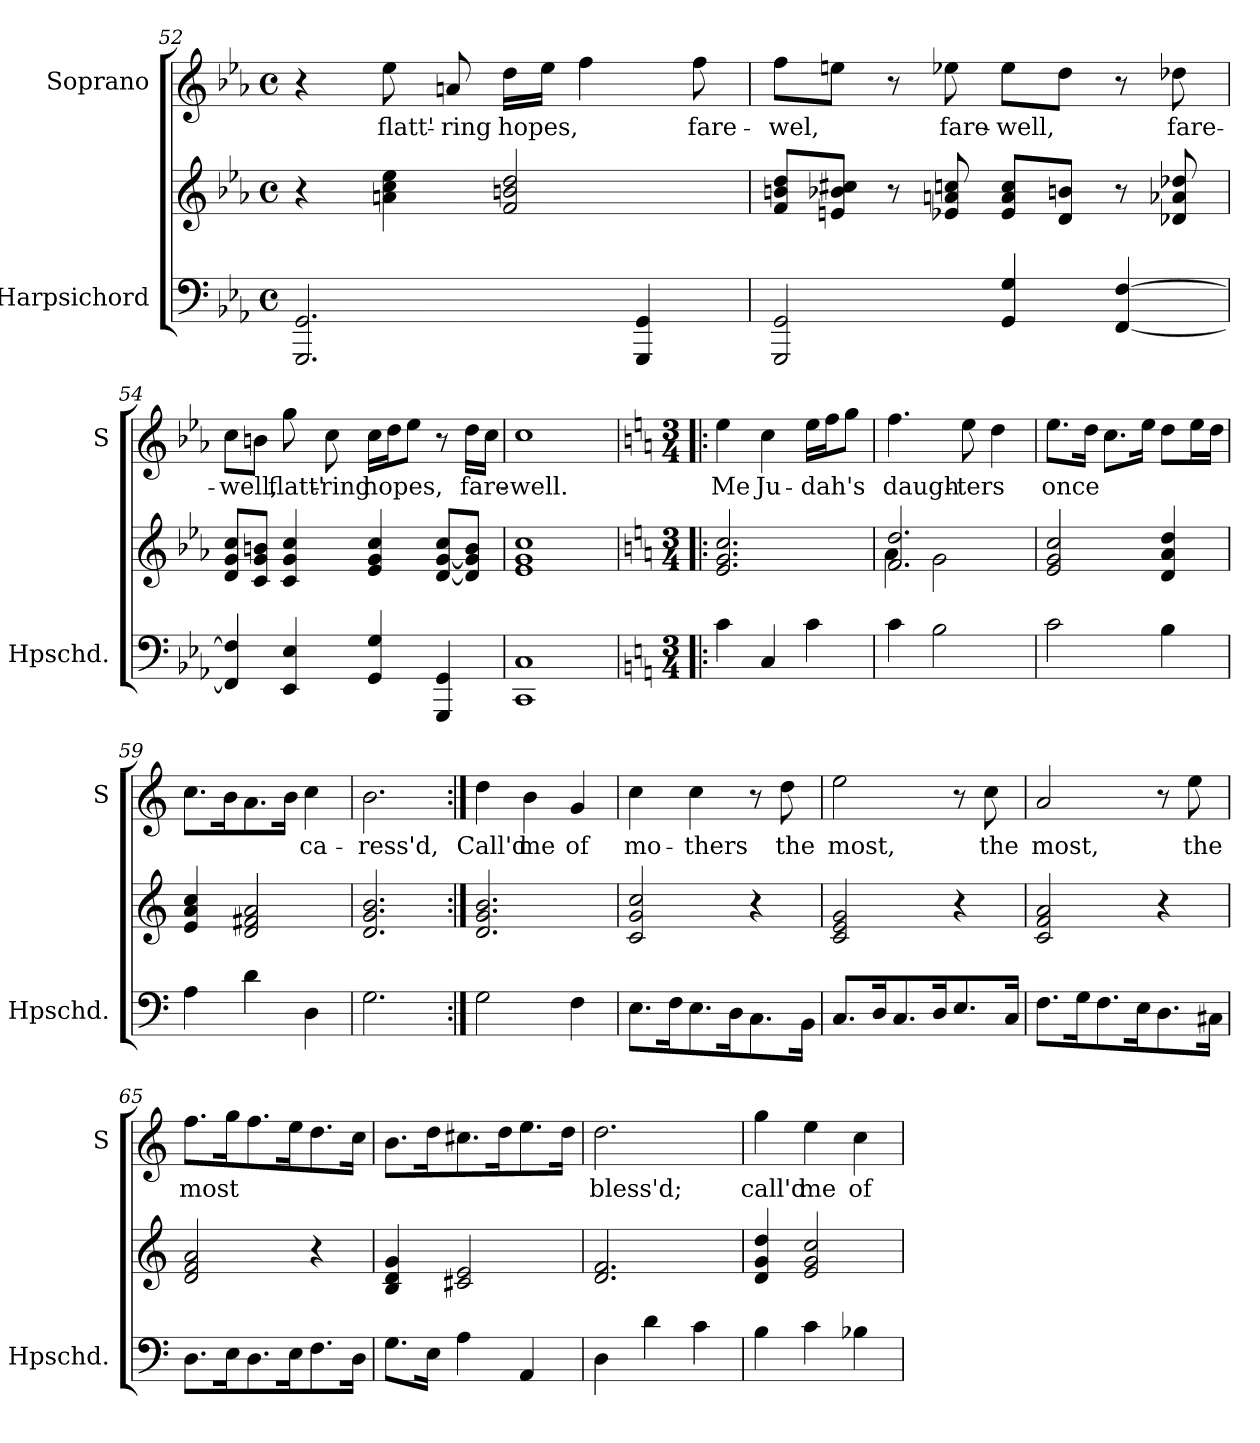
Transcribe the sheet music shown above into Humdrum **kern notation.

**kern	**kern	**kern	**text
*part2	*part2	*part1	*part1
*staff3	*staff2	*staff1	*staff1
*I"Harpsichord	*	*I"Soprano	*
*I'Hpschd.	*	*I'S	*
*clefF4	*clefG2	*clefG2	*
*k[b-e-a-]	*k[b-e-a-]	*k[b-e-a-]	*
*E-:	*E-:	*E-:	*
*M4/4	*M4/4	*M4/4	*
*met(c)	*met(c)	*met(c)	*
=52	=52	=52	=52
2.GGG/ 2.GG/	4r	4r	.
!	!	!	!LO:LY:b
.	4an\ 4cc\ 4ee-\	8ee-\	flatt'-
!	!	!	!LO:LY:b
.	.	8an/	-ring
!	!	!	!LO:LY:b
.	2f/ 2bn/ 2dd/	16dd\LL	hopes,
.	.	16ee-\JJ	.
.	.	4ff\	.
4GGG/ 4GG/	.	.	.
!	!	!	!LO:LY:b
.	.	8ff\	fare-
=53	=53	=53	=53
!	!	!	!LO:LY:b
2GGG/ 2GG/	8f/ 8bn/ 8dd/L	8ff\L	-wel,
.	8en/ 8b-X/ 8cc#X/J	8een\J	.
.	8r	8r	.
!	!	!	!LO:LY:b
.	8e-X/ 8an/ 8ccn/	8ee-X\	fare-
!	!	!	!LO:LY:b
4GG/ 4G/	8e-/ 8a/ 8cc/L	8ee-\L	-well,
.	8d/ 8bn/J	8dd\J	.
[4FF/ [4F/	8r	8r	.
!	!	!	!LO:LY:b
.	8d-X/ 8a-X/ 8dd-X/	8dd-X\	fare-
!!LO:LB:g=z
=54	=54	=54	=54
!	!	!	!LO:LY:b
4FF/] 4F/]	8d/ 8g/ 8cc/L	8cc\L	-well,
.	8c/ 8g/ 8bn/J	8bn\J	.
!	!	!	!LO:LY:b
4EE-/ 4E-/	4c/ 4g/ 4cc/	8gg\	flatt'-
!	!	!	!LO:LY:b
.	.	8cc\	-ring
!	!	!	!LO:LY:b
4GG/ 4G/	4e-/ 4g/ 4cc/	16cc\LL	hopes,
.	.	16dd\J	.
.	.	8ee-\J	.
4GGG/ 4GG/	[8d/ [8g/ 8cc/L	8r	.
!	!	!	!LO:LY:b
.	8d/] 8g/] 8b/J	16dd\LL	fare-
.	.	16cc\JJ	.
=55	=55	=55	=55
!	!	!	!LO:LY:b
1CC 1C	1e- 1g 1cc	1cc	-well.
=56!|:	=56!|:	=56!|:	=56!|:
*k[]	*k[]	*k[]	*
*C:	*C:	*C:	*
*M3/4	*M3/4	*M3/4	*
!	!	!	!LO:LY:b
4c\	2.e/ 2.g/ 2.cc/	4ee\	Me
!	!	!	!LO:LY:b
4C/	.	4cc\	Ju-
!	!	!	!LO:LY:b
4c\	.	16ee\LL	-dah's
.	.	16ff\J	.
.	.	8gg\J	.
=57	=57	=57	=57
*	*^	*	*
!	!	!	!	!LO:LY:b
4c\	2.f/ 2.dd/	4a\	4.ff\	daugh-
2B\	.	2g\	.	.
!	!	!	!	!LO:LY:b
.	.	.	8ee\	-ters
.	.	.	4dd\	.
*	*v	*v	*	*
=58	=58	=58	=58
!	!	!	!LO:LY:b
2c\	2e/ 2g/ 2cc/	8.ee\L	once
.	.	16dd\Jk	.
.	.	8.cc\L	.
.	.	16ee\Jk	.
4B\	4d/ 4a/ 4dd/	8dd\L	.
.	.	16ee\L	.
.	.	16dd\JJ	.
!!LO:PB:g=z
=59	=59	=59	=59
4A\	4e/ 4a/ 4cc/	8.cc\L	.
.	.	16b\k	.
4d\	2d/ 2f#X/ 2a/	8.a\	.
.	.	16b\Jk	.
!	!	!	!LO:LY:b
4D\	.	4cc\	ca-
=60	=60	=60	=60
!	!	!	!LO:LY:b
2.G\	2.d/ 2.g/ 2.b/	2.b\	-ress'd,
=61:|!	=61:|!	=61:|!	=61:|!
!	!	!	!LO:LY:b
2G\	2.d/ 2.g/ 2.b/	4dd\	Call'd
!	!	!	!LO:LY:b
.	.	4b\	me
!	!	!	!LO:LY:b
4F\	.	4g/	of
=62	=62	=62	=62
!	!	!	!LO:LY:b
8.E\L	2c/ 2g/ 2cc/	4cc\	mo-
16F\k	.	.	.
!	!	!	!LO:LY:b
8.E\	.	4cc\	-thers
16D\k	.	.	.
8.C\	4r	8r	.
!	!	!	!LO:LY:b
.	.	8dd\	the
16BB\Jk	.	.	.
=63	=63	=63	=63
!	!	!	!LO:LY:b
8.C/L	2c/ 2e/ 2g/	2ee\	most,
16D/k	.	.	.
8.C/	.	.	.
16D/k	.	.	.
8.E/	4r	8r	.
!	!	!	!LO:LY:b
.	.	8cc\	the
16C/Jk	.	.	.
=64	=64	=64	=64
!	!	!	!LO:LY:b
8.F\L	2c/ 2f/ 2a/	2a/	most,
16G\k	.	.	.
8.F\	.	.	.
16E\k	.	.	.
8.D\	4r	8r	.
!	!	!	!LO:LY:b
.	.	8ee\	the
16C#X\Jk	.	.	.
=65	=65	=65	=65
!	!	!	!LO:LY:b
8.D\L	2d/ 2f/ 2a/	8.ff\L	most
16E\k	.	16gg\k	.
8.D\	.	8.ff\	.
16E\k	.	16ee\k	.
8.F\	4r	8.dd\	.
16D\Jk	.	16cc\Jk	.
!!LO:LB:g=z
=66	=66	=66	=66
8.G\L	4B/ 4d/ 4g/	8.b\L	.
16E\Jk	.	16dd\k	.
4A\	2c#X/ 2e/	8.cc#X\	.
.	.	16dd\k	.
4AA/	.	8.ee\	.
.	.	16dd\Jk	.
=67	=67	=67	=67
!	!	!	!LO:LY:b
4D\	2.d/ 2.f/	2.dd\	bless'd;
4d\	.	.	.
4c\	.	.	.
=68	=68	=68	=68
!	!	!	!LO:LY:b
4B\	4d/ 4g/ 4dd/	4gg\	call'd
!	!	!	!LO:LY:b
4c\	2e/ 2g/ 2cc/	4ee\	me
!	!	!	!LO:LY:b
4B-X\	.	4cc\	of
=	=	=	=
*-	*-	*-	*-
